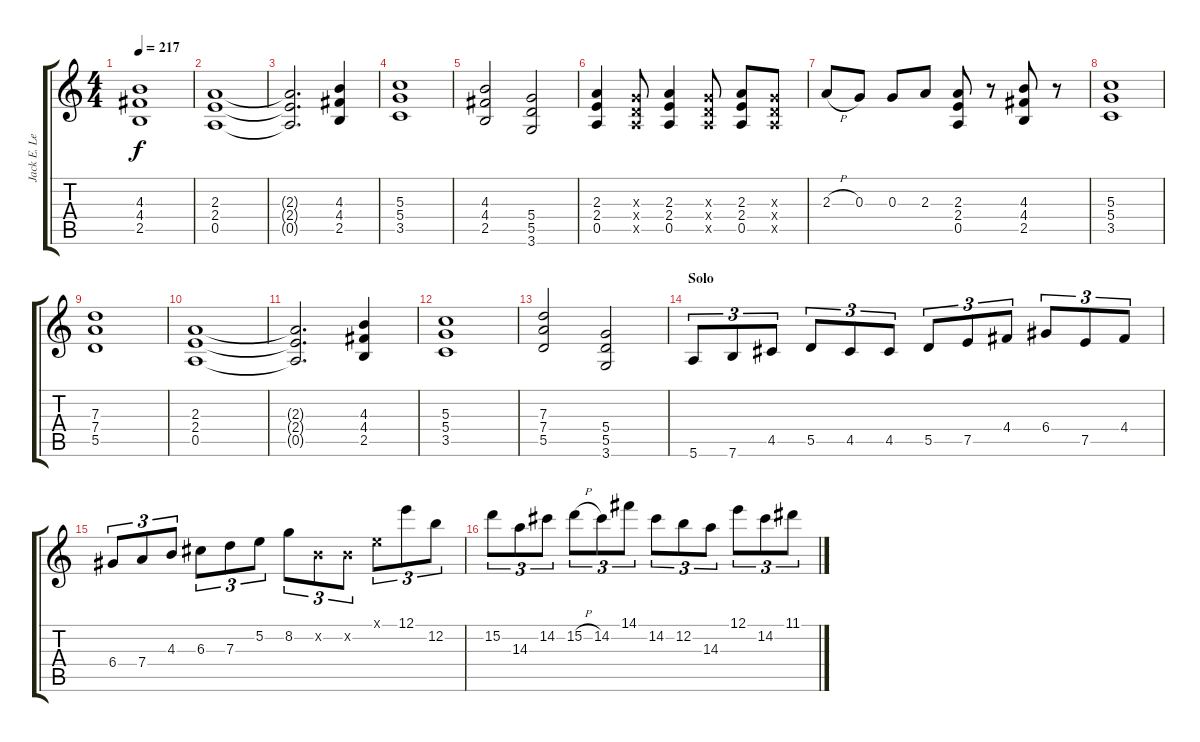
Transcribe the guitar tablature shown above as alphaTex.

\track ("Jack E. Lee" "Jack E. Le") {instrument distortionguitar}
\staff {score tabs}
\tuning (E4 B3 G3 D3 A2 E2) {hide}
\ts (4 4)
\tempo 217
\clef g2
\ks c
(4.3 4.4 2.5).1{dy f} |
(2.3 2.4 0.5).1 |
(2.3{t} 2.4{t} 0.5{t}).2{d} (4.3 4.4 2.5).4 |
(5.3 5.4 3.5).1 |
(4.3 4.4 2.5).2 (5.4 5.5 3.6).2 |
(2.3 2.4 0.5).4 (0.3{x} 0.4{x} 0.5{x}).8 (2.3 2.4 0.5).4 (0.3{x} 0.4{x} 0.5{x}).8 (2.3 2.4 0.5).8 (0.3{x} 0.4{x} 0.5{x}).8 |
2.3{h}.8 0.3.8 0.3.8 2.3.8 (2.3 2.4 0.5).8 r.8 (4.3 4.4 2.5).8 r.8 |
(5.3 5.4 3.5).1 |
(7.3 7.4 5.5).1 |
(2.3 2.4 0.5).1 |
(2.3{t} 2.4{t} 0.5{t}).2{d} (4.3 4.4 2.5).4 |
(5.3 5.4 3.5).1 |
(7.3 7.4 5.5).2 (5.4 5.5 3.6).2 |
\section ("" "Solo")
5.6.8{tu (3 2) volume 15} 7.6.8{tu (3 2)} 4.5.8{tu (3 2)} 5.5.8{tu (3 2)} 4.5.8{tu (3 2)} 4.5.8{tu (3 2)} 5.5.8{tu (3 2)} 7.5.8{tu (3 2)} 4.4.8{tu (3 2)} 6.4.8{tu (3 2)} 7.5.8{tu (3 2)} 4.4.8{tu (3 2)} |
6.4.8{tu (3 2)} 7.4.8{tu (3 2)} 4.3.8{tu (3 2)} 6.3.8{tu (3 2)} 7.3.8{tu (3 2)} 5.2.8{tu (3 2)} 8.2.8{tu (3 2)} 0.2{x}.8{tu (3 2)} 0.2{x}.8{tu (3 2)} 0.1{x}.8{tu (3 2)} 12.1.8{tu (3 2)} 12.2.8{tu (3 2)} |
15.2.8{tu (3 2)} 14.3.8{tu (3 2)} 14.2.8{tu (3 2)} 15.2{h}.8{tu (3 2)} 14.2.8{tu (3 2)} 14.1.8{tu (3 2)} 14.2.8{tu (3 2)} 12.2.8{tu (3 2)} 14.3.8{tu (3 2)} 12.1.8{tu (3 2)} 14.2.8{tu (3 2)} 11.1.8{tu (3 2)}
